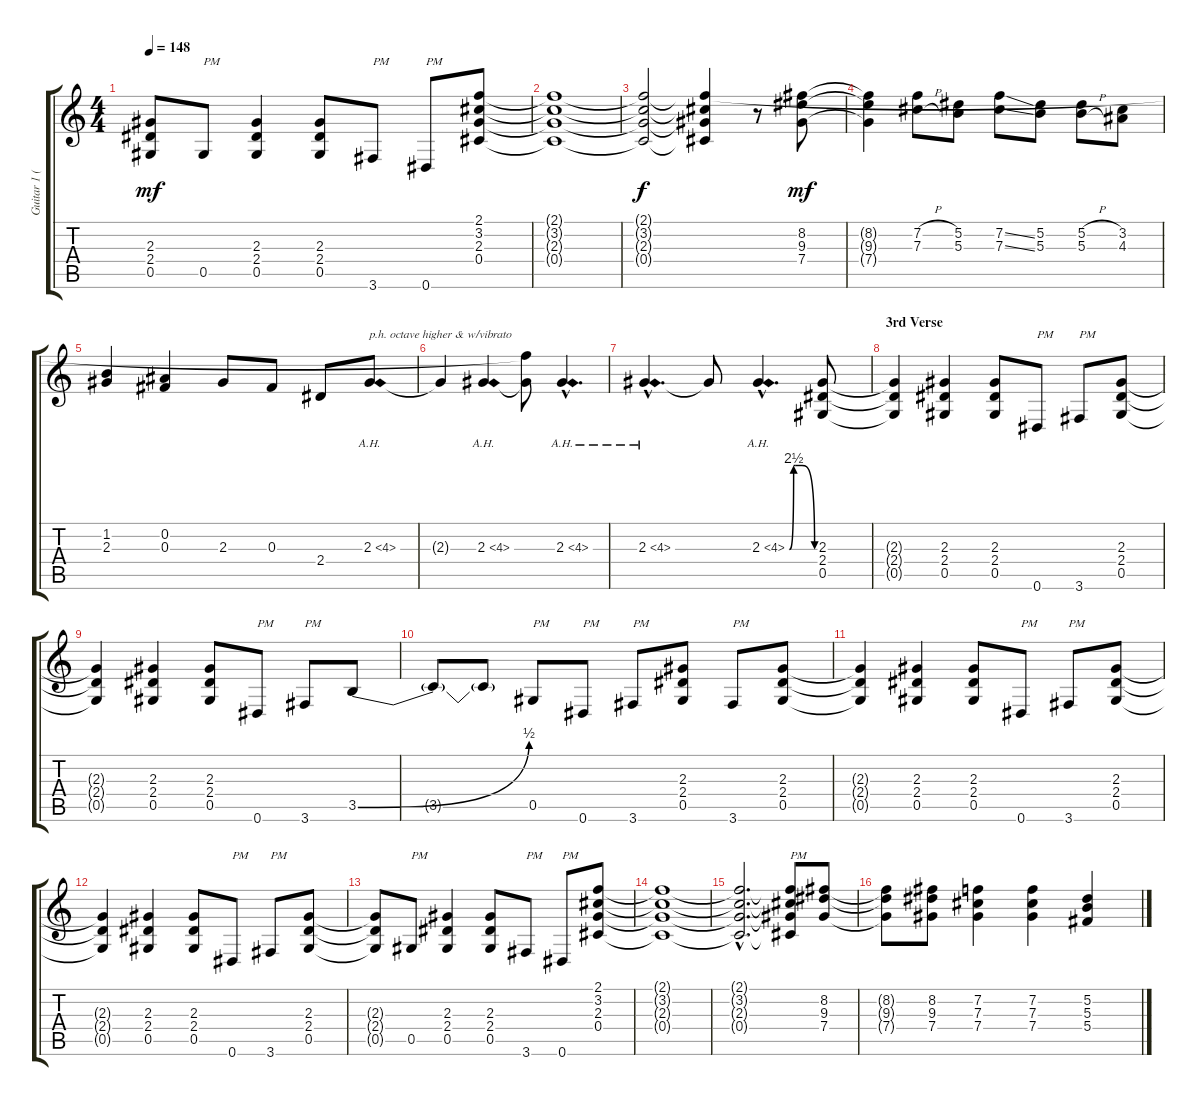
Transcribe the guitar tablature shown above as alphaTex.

\track ("Guitar 1 (Slash)" "Guitar 1 (") {instrument distortionguitar}
\staff {score tabs}
\tuning (Eb4 Bb3 Gb3 Db3 Ab2 Eb2) {hide}
\ts (4 4)
\tempo 148
\clef g2
\ks c
(2.3{t} 2.4{t} 0.5{t}).8{dy mf} 0.5.8{txt "PM"} (2.3 2.4 0.5).4 (2.3 2.4 0.5).8 3.6.8{txt "PM"} 0.6.8{txt "PM"} (2.1 3.2 2.3 0.4).8 |
(2.1{t} 3.2{t} 2.3{t} 0.4{t}).1 |
(2.1{t} 3.2{t} 2.3{t} 0.4{t}).2{dy f} (2.1{t} 3.2{t} 2.3{t} 0.4{t}).4 r.8 (8.2 9.3 7.4).8{dy mf} |
(8.2{t} 9.3{t} 7.4{t}).4 (7.2{h} 7.3{h}).8 (5.2 5.3).8 (7.2{ss} 7.3{ss}).8 (5.2 5.3).8 (5.2{h} 5.3{h}).8 (3.2 4.3).8 |
(1.2 2.3).4 (0.2 0.3).4 2.3.8 0.3.8 2.4.8 2.3{ah 2}.8{txt "p.h. octave higher & w/vibrato"} |
2.3{t}.4 2.3{ah 2}.4 (2.1{t} 2.3{t}).8 2.3{ah 2 hac}.4{d} |
2.3{ah 2 hac}.4{d} 2.3{t}.8 2.3{be (custom 0 0 10 10 15 10 30 10 60 0) ah 2 hac}.4{d} (2.3 2.4 0.5).8 |
\section ("" "3rd Verse")
(2.3{t} 2.4{t} 0.5{t}).4 (2.3 2.4 0.5).4 (2.3 2.4 0.5).8 0.6.8{txt "PM"} 3.6.8{txt "PM"} (2.3 2.4 0.5).8 |
(2.3{t} 2.4{t} 0.5{t}).4 (2.3 2.4 0.5).4 (2.3 2.4 0.5).8 0.6.8{txt "PM"} 3.6.8{txt "PM"} 3.5{be (bend 0 0 60 2)}.8 |
3.5{t}.8 3.5{t}.8 0.5.8{txt "PM"} 0.6.8{txt "PM"} 3.6.8{txt "PM"} (2.3 2.4 0.5).8 3.6.8{txt "PM"} (2.3 2.4 0.5).8 |
(2.3{t} 2.4{t} 0.5{t}).4 (2.3 2.4 0.5).4 (2.3 2.4 0.5).8 0.6.8{txt "PM"} 3.6.8{txt "PM"} (2.3 2.4 0.5).8 |
(2.3{t} 2.4{t} 0.5{t}).4 (2.3 2.4 0.5).4 (2.3 2.4 0.5).8 0.6.8{txt "PM"} 3.6.8{txt "PM"} (2.3 2.4 0.5).8 |
(2.3{t} 2.4{t} 0.5{t}).8 0.5.8{txt "PM"} (2.3 2.4 0.5).4 (2.3 2.4 0.5).8 3.6.8{txt "PM"} 0.6.8{txt "PM"} (2.1 3.2 2.3 0.4).8 |
(2.1{t} 3.2{t} 2.3{t} 0.4{t}).1 |
(2.1{hac t} 3.2{hac t} 2.3{hac t} 0.4{hac t}).2{d} (2.1{t} 3.2{t} 2.3{t} 0.4{t}).8{txt "PM"} (8.2 9.3 7.4).8 |
(8.2{t} 9.3{t} 7.4{t}).8 (8.2 9.3 7.4).8 (7.2 7.3 7.4).4 (7.2 7.3 7.4).4 (5.2 5.3 5.4).4
